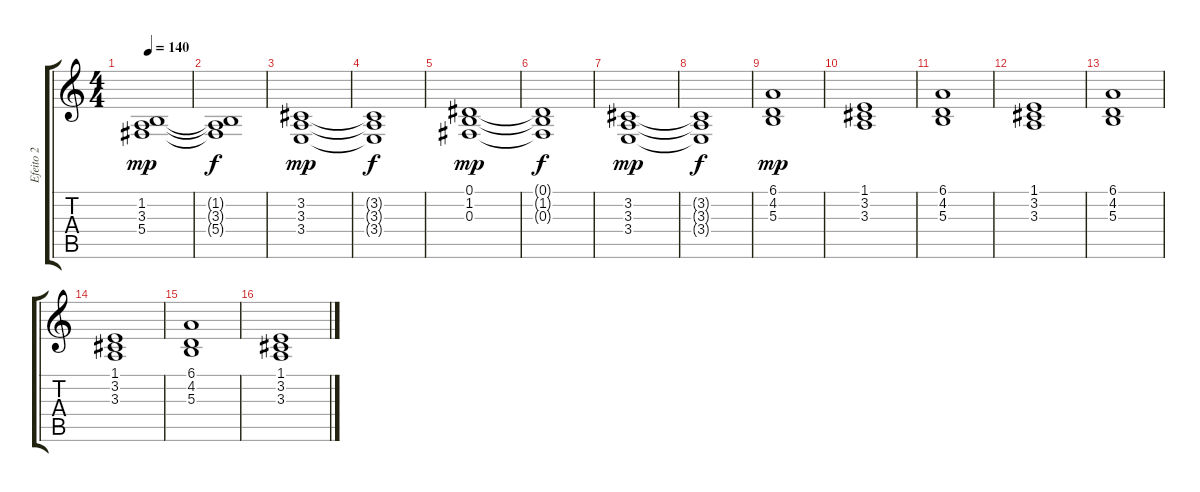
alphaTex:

\track ("Efeito 2" "Efeito 2") {instrument stringensemble1}
\staff {score tabs}
\tuning (Eb4 Bb3 Gb3 Db3 Ab2 Eb2) {hide}
\ts (4 4)
\tempo 140
\clef g2
\ks c
(1.2 3.3 5.4).1{dy mp} |
(1.2{t} 3.3{t} 5.4{t}).1{dy f} |
(3.2 3.3 3.4).1{dy mp} |
(3.2{t} 3.3{t} 3.4{t}).1{dy f} |
(0.1 1.2 0.3).1{dy mp} |
(0.1{t} 1.2{t} 0.3{t}).1{dy f} |
(3.2 3.3 3.4).1{dy mp} |
(3.2{t} 3.3{t} 3.4{t}).1{dy f} |
(6.1 4.2 5.3).1{dy mp} |
(1.1 3.2 3.3).1 |
(6.1 4.2 5.3).1 |
(1.1 3.2 3.3).1 |
(6.1 4.2 5.3).1 |
(1.1 3.2 3.3).1 |
(6.1 4.2 5.3).1 |
(1.1 3.2 3.3).1
